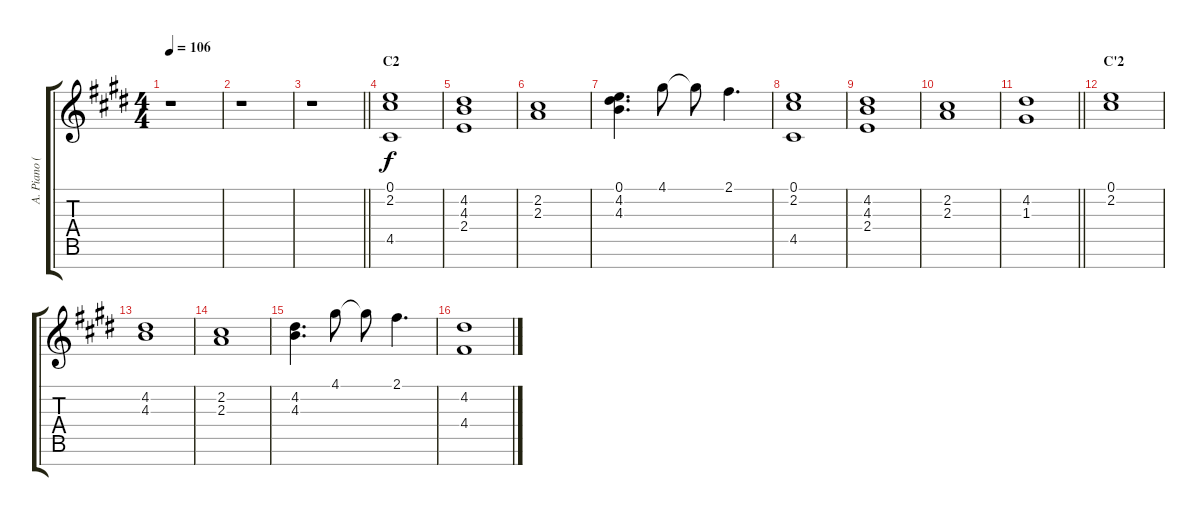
\track ("A. Piano (Right Hand)" "A. Piano (") {instrument acousticgrandpiano}
\staff {score tabs}
\tuning (E5 B4 G4 D4 A3 E3 B2) {hide}
\ts (4 4)
\tempo 106
\clef g2
\ks e
r.1{dy f} |
r.1 |
\barLineRight lightlight
r.1 |
\section ("" "C2")
(0.1 2.2 4.5).1 |
(4.2 4.3 2.4).1 |
(2.2 2.3).1 |
(0.1 4.2 4.3).4{d} 4.1.8 4.1{t}.8 2.1.4{d} |
(0.1 2.2 4.5).1 |
(4.2 4.3 2.4).1 |
(2.2 2.3).1 |
\barLineRight lightlight
(4.2 1.3).1 |
\section ("" "C'2")
(0.1 2.2).1 |
(4.2 4.3).1 |
(2.2 2.3).1 |
(4.2 4.3).4{d} 4.1.8 4.1{t}.8 2.1.4{d} |
(4.2 4.4).1
